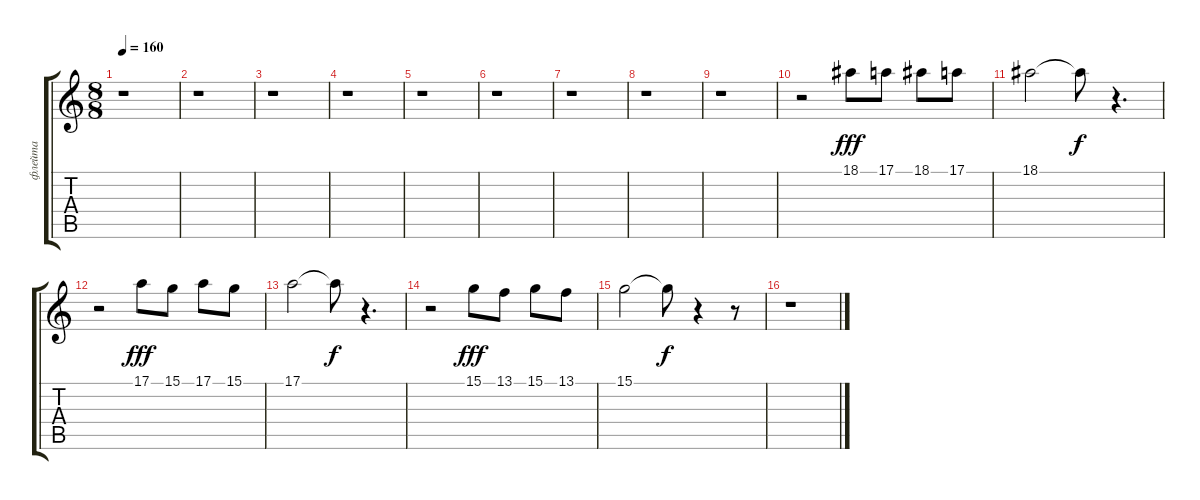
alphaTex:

\track ("флейта" "флейта") {instrument piccolo}
\staff {score tabs}
\tuning (E4 B3 G3 D3 A2 E2) {hide}
\ts (8 8)
\tempo 160
\clef g2
\ks c
r.1{dy fff instrument piccolo} |
r.1 |
r.1 |
r.1 |
r.1 |
r.1 |
r.1 |
r.1 |
r.1 |
r.2 18.1.8 17.1.8 18.1.8 17.1.8 |
18.1.2 18.1{t}.8{dy f} r.4{d} |
r.2 17.1.8{dy fff} 15.1.8 17.1.8 15.1.8 |
17.1.2 17.1{t}.8{dy f} r.4{d} |
r.2 15.1.8{dy fff} 13.1.8 15.1.8 13.1.8 |
15.1.2 15.1{t}.8{dy f} r.4 r.8 |
r.1
